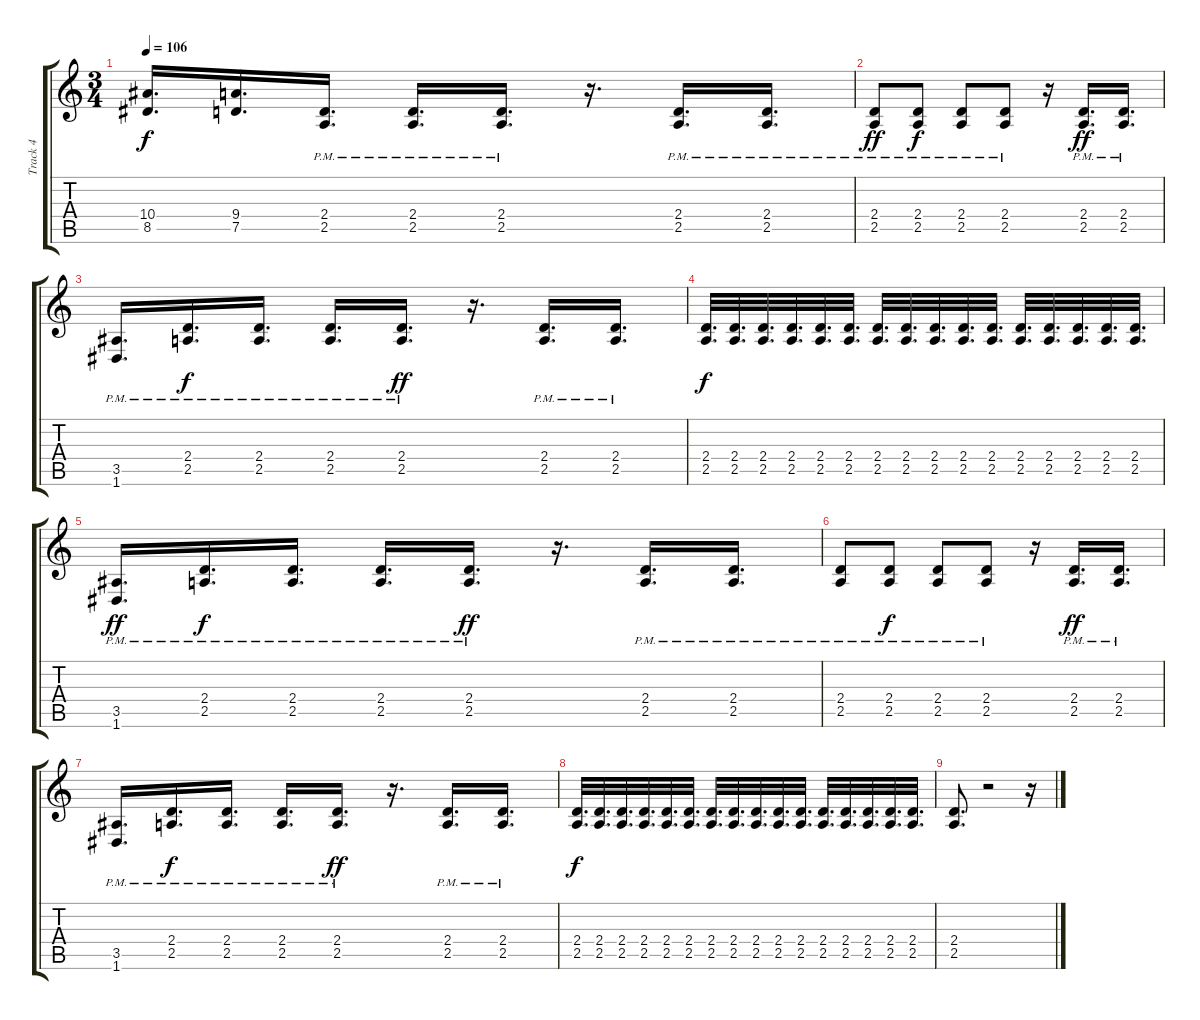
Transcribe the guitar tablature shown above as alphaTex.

\track ("Track 4" "Track 4") {instrument distortionguitar}
\staff {score tabs}
\tuning (D4 A3 F3 C3 G2 D2) {hide}
\ts (3 4)
\tempo 106
\clef g2
\ks c
(10.4 8.5).16{d dy f} (9.4 7.5).16{d} (2.4{pm} 2.5{pm}).16{d} (2.4{pm} 2.5{pm}).16{d} (2.4{pm} 2.5{pm}).16{d} r.16{d} (2.4{pm} 2.5{pm}).16{d} (2.4{pm} 2.5{pm}).16{d} |
(2.4{pm} 2.5{pm}).8{dy ff} (2.4{pm} 2.5{pm}).8{dy f} (2.4{pm} 2.5{pm}).8 (2.4{pm} 2.5{pm}).8 r.16 (2.4{pm} 2.5{pm}).16{d dy ff} (2.4{pm} 2.5{pm}).16{d} |
(3.5{pm} 1.6).16{d} (2.4{pm} 2.5{pm}).16{d dy f} (2.4{pm} 2.5{pm}).16{d} (2.4{pm} 2.5{pm}).16{d} (2.4{pm} 2.5{pm}).16{d dy ff} r.16{d} (2.4{pm} 2.5{pm}).16{d} (2.4{pm} 2.5{pm}).16{d} |
(2.4 2.5).32{d dy f} (2.4 2.5).32{d} (2.4 2.5).32{d} (2.4 2.5).32{d} (2.4 2.5).32{d} (2.4 2.5).32{d} (2.4 2.5).32{d} (2.4 2.5).32{d} (2.4 2.5).32{d} (2.4 2.5).32{d} (2.4 2.5).32{d} (2.4 2.5).32{d} (2.4 2.5).32{d} (2.4 2.5).32{d} (2.4 2.5).32{d} (2.4 2.5).32{d} |
(3.5{pm} 1.6).16{d dy ff} (2.4{pm} 2.5).16{d dy f} (2.4{pm} 2.5).16{d} (2.4{pm} 2.5).16{d} (2.4{pm} 2.5{pm}).16{d dy ff} r.16{d} (2.4{pm} 2.5{pm}).16{d} (2.4{pm} 2.5{pm}).16{d} |
(2.4{pm} 2.5{pm}).8 (2.4{pm} 2.5{pm}).8{dy f} (2.4{pm} 2.5{pm}).8 (2.4{pm} 2.5{pm}).8 r.16 (2.4{pm} 2.5{pm}).16{d dy ff} (2.4{pm} 2.5{pm}).16{d} |
(3.5{pm} 1.6).16{d} (2.4{pm} 2.5{pm}).16{d dy f} (2.4{pm} 2.5{pm}).16{d} (2.4{pm} 2.5{pm}).16{d} (2.4{pm} 2.5{pm}).16{d dy ff} r.16{d} (2.4{pm} 2.5{pm}).16{d} (2.4{pm} 2.5{pm}).16{d} |
(2.4 2.5).32{d dy f} (2.4 2.5).32{d} (2.4 2.5).32{d} (2.4 2.5).32{d} (2.4 2.5).32{d} (2.4 2.5).32{d} (2.4 2.5).32{d} (2.4 2.5).32{d} (2.4 2.5).32{d} (2.4 2.5).32{d} (2.4 2.5).32{d} (2.4 2.5).32{d} (2.4 2.5).32{d} (2.4 2.5).32{d} (2.4 2.5).32{d} (2.4 2.5).32{d} |
(2.4 2.5).8{d} r.2 r.16
